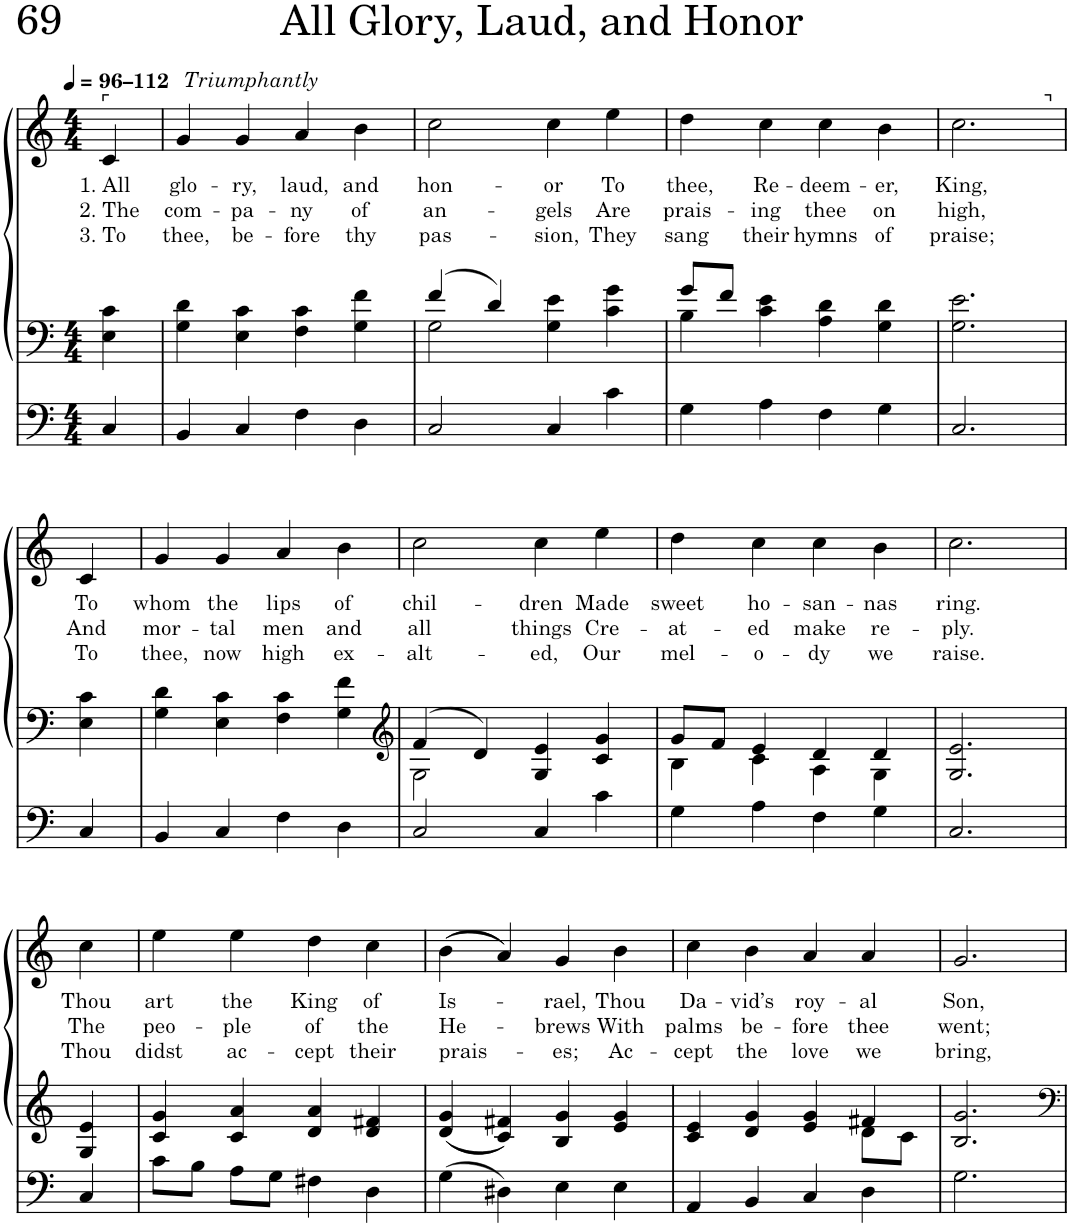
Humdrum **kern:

**kern	**kern	**kern	**text	**text	**text
*part1	*part1	*part1	*part1	*part1	*part1
*staff3	*staff2	*staff1	*staff1	*staff1	*staff1
*I"Organ	*	*	*	*	*
*I'Org.	*	*	*	*	*
*clefF4	*clefF4	*clefG2	*	*	*
*k[]	*k[]	*k[]	*	*	*
*M4/4	*M4/4	*M4/4	*	*	*
*MM96	*MM96	*MM96	*	*	*
=1	=1	=1	=1	=1	=1
!	!	!LO:TX:a:t=⌜	!	!	!
!	!	!LO:TX:a:B:t=–112	!	!	!
!	!	!	!LO:LY:b	!LO:LY:b	!LO:LY:b
4C/	4E\ 4c\	4c/	1. All	2. The	3. To
=2	=2	=2	=2	=2	=2
!	!	!	!LO:LY:b	!LO:LY:b	!LO:LY:b
*	*	*^	*	*	*
4BB/	4G\ 4d\	4g/	8ryy	glo-	com-	thee,
!	!	!	!LO:TX:a:i:t=Triumphantly	!	!	!
.	.	.	2..ryy	.	.	.
!	!	!	!	!LO:LY:b	!LO:LY:b	!LO:LY:b
4C/	4E\ 4c\	4g/	.	-ry,	-pa-	be-
!	!	!	!	!LO:LY:b	!LO:LY:b	!LO:LY:b
4F\	4F\ 4c\	4a/	.	laud,	-ny	-fore
!	!	!	!	!LO:LY:b	!LO:LY:b	!LO:LY:b
4D\	4G\ 4f\	4b\	.	and	of	thy
=3	=3	=3	=3	=3	=3	=3
*	*^	*	*	*	*	*
!	!	!	!	!	!LO:LY:b	!LO:LY:b	!LO:LY:b
*	*	*	*v	*v	*	*	*
2C/	4f/	2G\	2cc\	hon-	an-	pas-
.	4d/	.	.	.	.	.
!	!	!	!	!LO:LY:b	!LO:LY:b	!LO:LY:b
4C/	4G\ 4e\	2ryy	4cc\	-or	-gels	-sion,
!	!	!	!	!LO:LY:b	!LO:LY:b	!LO:LY:b
4c\	4c\ 4g\	.	4ee\	To	Are	They
=4	=4	=4	=4	=4	=4	=4
!	!	!	!	!LO:LY:b	!LO:LY:b	!LO:LY:b
4G\	8g/L	4B\	4dd\	thee,	prais-	sang
.	8f/J	.	.	.	.	.
!	!	!	!	!LO:LY:b	!LO:LY:b	!LO:LY:b
4A\	4c\ 4e\	2.ryy	4cc\	Re-	-ing	their
!	!	!	!	!LO:LY:b	!LO:LY:b	!LO:LY:b
4F\	4A\ 4d\	.	4cc\	-deem-	thee	hymns
!	!	!	!	!LO:LY:b	!LO:LY:b	!LO:LY:b
4G\	4G\ 4d\	.	4b\	-er,	on	of
*	*v	*v	*	*	*	*
=5	=5	=5	=5	=5	=5
!	!	!	!LO:LY:b	!LO:LY:b	!LO:LY:b
*	*	*^	*	*	*
2.C/	2.G\ 2.e\	2.cc\	2ryy	King,	high,	praise;
.	.	.	8ryy	.	.	.
!	!	!	!LO:TX:a:t=⌝	!	!	!
.	.	.	8ryy	.	.	.
!!LO:LB:g=z
=6	=6	=6	=6	=6	=6	=6
!	!	!	!	!LO:LY:b	!LO:LY:b	!LO:LY:b
*	*	*v	*v	*	*	*
4C/	4E\ 4c\	4c/	To	And	To
=7	=7	=7	=7	=7	=7
!	!	!	!LO:LY:b	!LO:LY:b	!LO:LY:b
4BB/	4G\ 4d\	4g/	whom	mor-	thee,
!	!	!	!LO:LY:b	!LO:LY:b	!LO:LY:b
4C/	4E\ 4c\	4g/	the	-tal	now
!	!	!	!LO:LY:b	!LO:LY:b	!LO:LY:b
4F\	4F\ 4c\	4a/	lips	men	high
!	!	!	!LO:LY:b	!LO:LY:b	!LO:LY:b
4D\	4G\ 4f\	4b\	of	and	ex-
=8	=8	=8	=8	=8	=8
*	*clefG2	*	*	*	*
*	*^	*	*	*	*
!	!	!	!	!LO:LY:b	!LO:LY:b	!LO:LY:b
2C/	4f/	2G\	2cc\	chil-	all	-alt-
.	4d/	.	.	.	.	.
!	!	!	!	!LO:LY:b	!LO:LY:b	!LO:LY:b
4C/	4G/ 4e/	2ryy	4cc\	-dren	things	-ed,
!	!	!	!	!LO:LY:b	!LO:LY:b	!LO:LY:b
4c\	4c/ 4g/	.	4ee\	Made	Cre-	Our
=9	=9	=9	=9	=9	=9	=9
!	!	!	!	!LO:LY:b	!LO:LY:b	!LO:LY:b
4G\	8g/L	4B\	4dd\	sweet	-at-	mel-
.	8f/J	.	.	.	.	.
!	!	!	!	!LO:LY:b	!LO:LY:b	!LO:LY:b
4A\	4e/	4c\	4cc\	ho-	-ed	-o-
!	!	!	!	!LO:LY:b	!LO:LY:b	!LO:LY:b
4F\	4d/	4A\	4cc\	-san-	make	-dy
!	!	!	!	!LO:LY:b	!LO:LY:b	!LO:LY:b
4G\	4d/	4G\	4b\	-nas	re-	we
=10	=10	=10	=10	=10	=10	=10
!	!	!	!	!LO:LY:b	!LO:LY:b	!LO:LY:b
*	*v	*v	*	*	*	*
2.C/	2.G/ 2.e/	2.cc\	ring.	-ply.	raise.
!!LO:LB:g=z
=11	=11	=11	=11	=11	=11
!	!	!	!LO:LY:b	!LO:LY:b	!LO:LY:b
4C/	4G/ 4e/	4cc\	Thou	The	Thou
=12	=12	=12	=12	=12	=12
!	!	!	!LO:LY:b	!LO:LY:b	!LO:LY:b
8c\L	4c/ 4g/	4ee\	art	peo-	didst
8B\J	.	.	.	.	.
!	!	!	!LO:LY:b	!LO:LY:b	!LO:LY:b
8A\L	4c/ 4a/	4ee\	the	-ple	ac-
8G\J	.	.	.	.	.
!	!	!	!LO:LY:b	!LO:LY:b	!LO:LY:b
4F#X\	4d/ 4a/	4dd\	King	of	-cept
!	!	!	!LO:LY:b	!LO:LY:b	!LO:LY:b
4D\	4d/ 4f#X/	4cc\	of	the	their
=13	=13	=13	=13	=13	=13
!	!	!	!LO:LY:b	!LO:LY:b	!LO:LY:b
4G\	4d/ 4g/	((4b\	Is-	He-	prais-
4D#X\	4c/ 4f#X/	4a/))	.	.	.
!	!	!	!LO:LY:b	!LO:LY:b	!LO:LY:b
4E\	4B/ 4g/	4g/	-rael,	-brews	-es;
!	!	!	!LO:LY:b	!LO:LY:b	!LO:LY:b
4E\	4e/ 4g/	4b\	Thou	With	Ac-
=14	=14	=14	=14	=14	=14
*	*^	*	*	*	*
!	!	!	!	!LO:LY:b	!LO:LY:b	!LO:LY:b
4AA/	4c/ 4e/	2.ryy	4cc\	Da-	palms	-cept
!	!	!	!	!LO:LY:b	!LO:LY:b	!LO:LY:b
4BB/	4d/ 4g/	.	4b\	-vid’s	be-	the
!	!	!	!	!LO:LY:b	!LO:LY:b	!LO:LY:b
4C/	4e/ 4g/	.	4a/	roy-	-fore	love
!	!	!	!	!LO:LY:b	!LO:LY:b	!LO:LY:b
4D\	4f#X/	8d\L	4a/	-al	thee	we
.	.	8c\J	.	.	.	.
=15	=15	=15	=15	=15	=15	=15
!	!	!	!	!LO:LY:b	!LO:LY:b	!LO:LY:b
*	*v	*v	*	*	*	*
2.G\	2.B/ 2.g/	2.g/	Son,	went;	bring,
=	=	=	=	=	=
*-	*-	*-	*-	*-	*-
